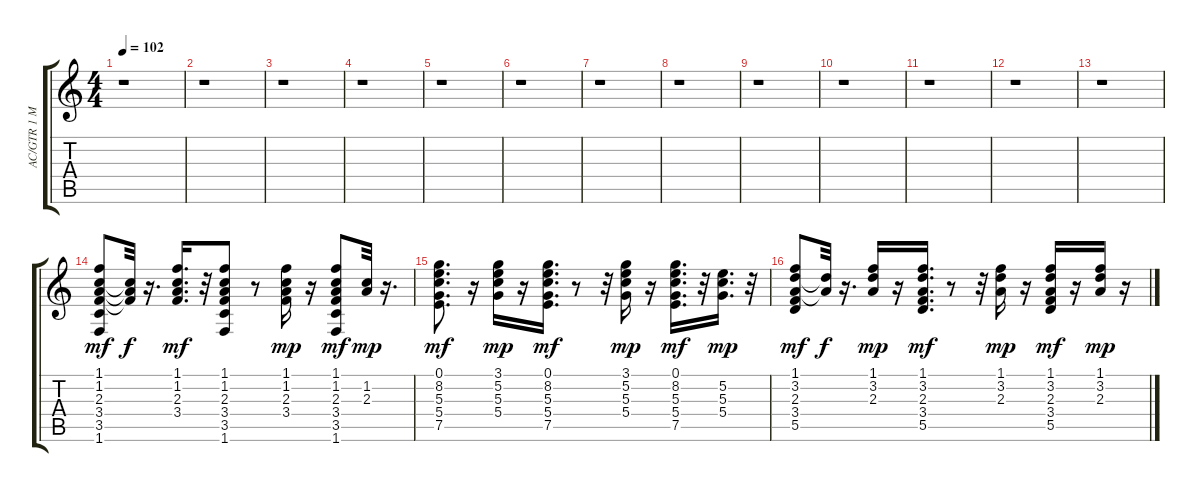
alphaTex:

\track ("AC/GTR 1 MC 7" "AC/GTR 1 M") {instrument acousticguitarsteel}
\staff {score tabs}
\tuning (E4 B3 G3 D3 A2 E2) {hide}
\ts (4 4)
\tempo 102
\clef g2
\ks c
r.1{dy mp} |
r.1 |
r.1 |
r.1 |
r.1 |
r.1 |
r.1 |
r.1 |
r.1 |
r.1 |
r.1 |
r.1 |
r.1 |
(1.1 1.2 2.3 3.4 3.5 1.6).8{dy mf} (1.2{t} 2.3{t} 3.4{t}).32{dy f} r.16{d} (1.1 1.2 2.3 3.4).16{d dy mf} r.32 (1.1 1.2 2.3 3.4 3.5 1.6).8 r.8 (1.1 1.2 2.3 3.4).16{dy mp} r.16 (1.1 1.2 2.3 3.4 3.5 1.6).8{dy mf} (1.2 2.3).32{dy mp} r.16{d} |
(0.1 8.2 5.3 5.4 7.5).8{d dy mf} r.16 (3.1 5.2 5.3 5.4).16{dy mp} r.16 (0.1 8.2 5.3 5.4 7.5).16{d dy mf} r.8 r.32 (3.1 5.2 5.3 5.4).16{dy mp} r.16 (0.1 8.2 5.3 5.4 7.5).16{d dy mf} r.32 (5.2 5.3 5.4).16{d dy mp} r.32 |
(1.1 3.2 2.3 3.4 5.5).8{dy mf} (3.2{t} 2.3{t}).32{dy f} r.16{d} (1.1 3.2 2.3).16{dy mp} r.16 (1.1 3.2 2.3 3.4 5.5).16{d dy mf} r.8 r.32 (1.1 3.2 2.3).16{dy mp} r.16 (1.1 3.2 2.3 3.4 5.5).16{dy mf} r.16 (1.1 3.2 2.3).16{dy mp} r.16
